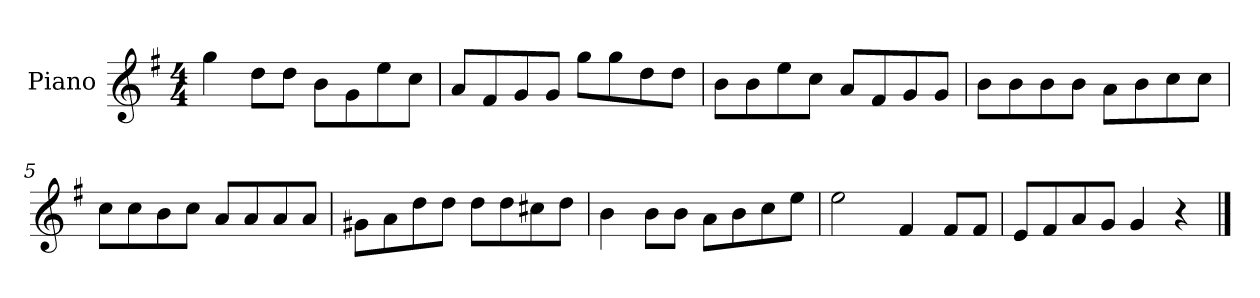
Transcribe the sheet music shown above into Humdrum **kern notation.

**kern
*part1
*staff1
*I"Piano
*I'P-no
*clefG2
*k[f#]
*M4/4
*MM90
=1
4gg\
8dd\L
8dd\J
8b\L
8g\
8ee\
8cc\J
=2
8a/L
8f#/
8g/
8g/J
8gg\L
8gg\
8dd\
8dd\J
=3
8b\L
8b\
8ee\
8cc\J
8a/L
8f#/
8g/
8g/J
=4
8b\L
8b\
8b\
8b\J
8a\L
8b\
8cc\
8cc\J
=5
8cc\L
8cc\
8b\
8cc\J
8a/L
8a/
8a/
8a/J
!!LO:LB:g=z
=6
8g#X\L
8a\
8dd\
8dd\J
8dd\L
8dd\
8cc#X\
8dd\J
=7
4b\
8b\L
8b\J
8a\L
8b\
8cc\
8ee\J
=8
2ee\
4f#/
8f#/L
8f#/J
=9
8e/L
8f#/
8a/
8g/J
4g/
4r
==
*-
